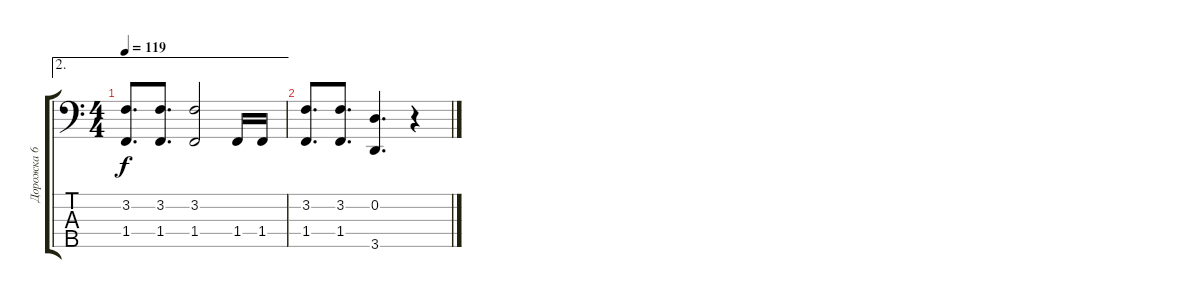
\track ("Дорожка 6" "Дорожка 6") {instrument synthbass2}
\staff {score tabs}
\tuning (G2 D2 A1 E1 B0) {hide}
\ae 2
\ts (4 4)
\tempo 119
\clef f4
\ks c
(3.2 1.4).8{d dy f} (3.2 1.4).8{d} (3.2 1.4).2 1.4.16 1.4.16 |
(3.2 1.4).8{d} (3.2 1.4).8{d} (0.2 3.5).4{d} r.4
